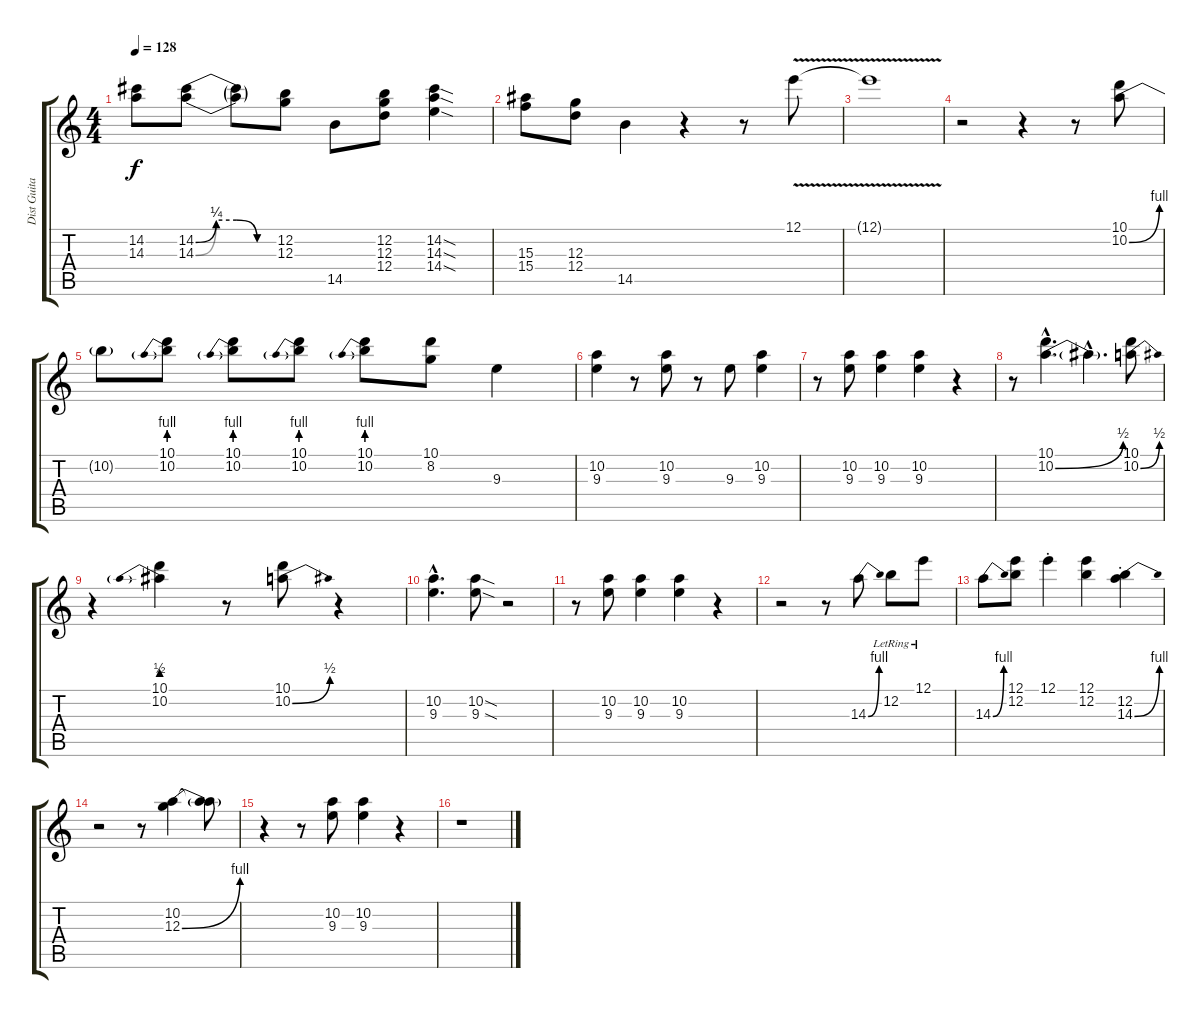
\track ("Dist Guitar" "Dist Guita") {instrument distortionguitar}
\staff {score tabs}
\tuning (E4 B3 G3 D3 A2 E2) {hide}
\ts (4 4)
\tempo 128
\clef g2
\ks c
(14.2{t} 14.3{t}).8{dy f} (14.2{be (custom 0 0 15 1 30 1 45 0 60 0)} 14.3{be (custom 0 0 15 1 30 1 45 0 60 0)}).8 (14.2{t} 14.3{t}).8 (12.2 12.3).8 14.5.8 (12.2 12.3 12.4).8 (14.2{sod} 14.3{sod} 14.4{sod}).4 |
(15.3 15.4).8 (12.3 12.4).8 14.5.4 r.4 r.8 12.1{v}.8 |
12.1{t}.1 |
r.2 r.4 r.8 (10.1 10.2{be (bend 0 0 60 4)}).8 |
10.2{t}.8 (10.1 10.2{be (prebend 0 4 60 4)}).8 (10.1 10.2{be (prebend 0 4 60 4)}).8 (10.1 10.2{be (prebend 0 4 60 4)}).8 (10.1 10.2{be (prebend 0 4 60 4)}).8 (10.1 8.2).8 9.3.4 |
(10.2 9.3).4 r.8 (10.2 9.3).8 r.8 9.3.8 (10.2 9.3).4 |
r.8 (10.2 9.3).8 (10.2 9.3).4 (10.2 9.3).4 r.4 |
r.8 (10.1{hac} 10.2{be (bend 0 0 60 2) hac}).4{d} 10.2{hac t}.4{d} (10.1 10.2{be (bend 0 0 60 2)}).8 |
r.4 (10.1 10.2{be (prebend 0 2 60 2)}).4 r.8 (10.1 10.2{be (bend 0 0 60 2)}).8 r.4 |
(10.2{hac} 9.3{hac}).4{d} (10.2{sod} 9.3{sod}).8 r.2 |
r.8 (10.2 9.3).8 (10.2 9.3).4 (10.2 9.3).4 r.4 |
r.2 r.8 14.3{be (bend 0 0 60 4)}.8 12.2{lr}.8 12.1{lr}.8 |
14.3{be (bend 0 0 60 4)}.8 (12.1 12.2).8 12.1{st}.4 (12.1 12.2).4 (12.2{st} 14.3{be (bend 0 0 60 4)}).4 |
r.2 r.8 (10.2 12.3{be (bend 0 0 60 4)}).4 (10.2{t} 12.3{t}).8 |
r.4 r.8 (10.2 9.3).8 (10.2 9.3).4 r.4 |
r.1
